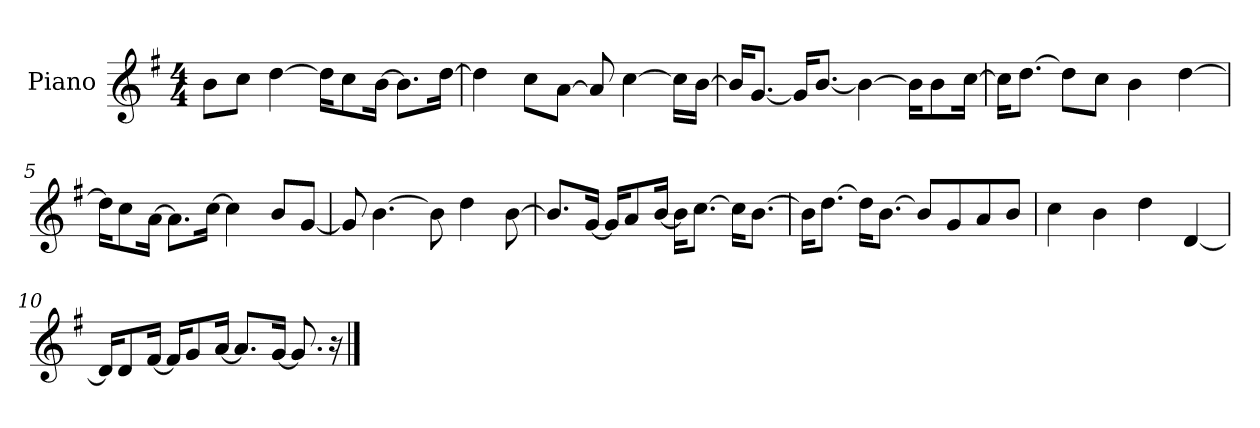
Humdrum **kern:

**kern
*part1
*staff1
*I"Piano
*I'P-no
*clefG2
*k[f#]
*M4/4
*MM90
=1
8b\L
8cc\J
[4dd\
16dd\KL]
8cc\
[16b\Jk
8.b\L]
[16dd\Jk
=2
4dd\]
8cc\L
[8a\J
8a/]
[4cc\
16cc\LL]
[16b\JJ
=3
16b/KL]
[8.g/J
16g/KL]
[8.b/J
4b\_
16b\KL]
8b\
[16cc\Jk
=4
16cc\KL]
[8.dd\J
8dd\L]
8cc\J
4b\
[4dd\
!!LO:LB:g=z
=5
16dd\KL]
8cc\
[16a\Jk
8.a\L]
[16cc\Jk
4cc\]
8b/L
[8g/J
=6
8g/]
[4.b\
8b\]
4dd\
[8b\
=7
8.b/L]
[16g/Jk
16g/KL]
8a/
[16b/Jk
16b\KL]
[8.cc\J
16cc\KL]
[8.b\J
=8
16b\KL]
[8.dd\J
16dd\KL]
[8.b\J
8b/L]
8g/
8a/
8b/J
=9
4cc\
4b\
4dd\
[4d/
!!LO:LB:g=z
=10
16d/KL]
8d/
[16f#/Jk
16f#/KL]
8g/
[16a/Jk
8.a/L]
[16g/Jk
8.g/]
16r
==
*-
